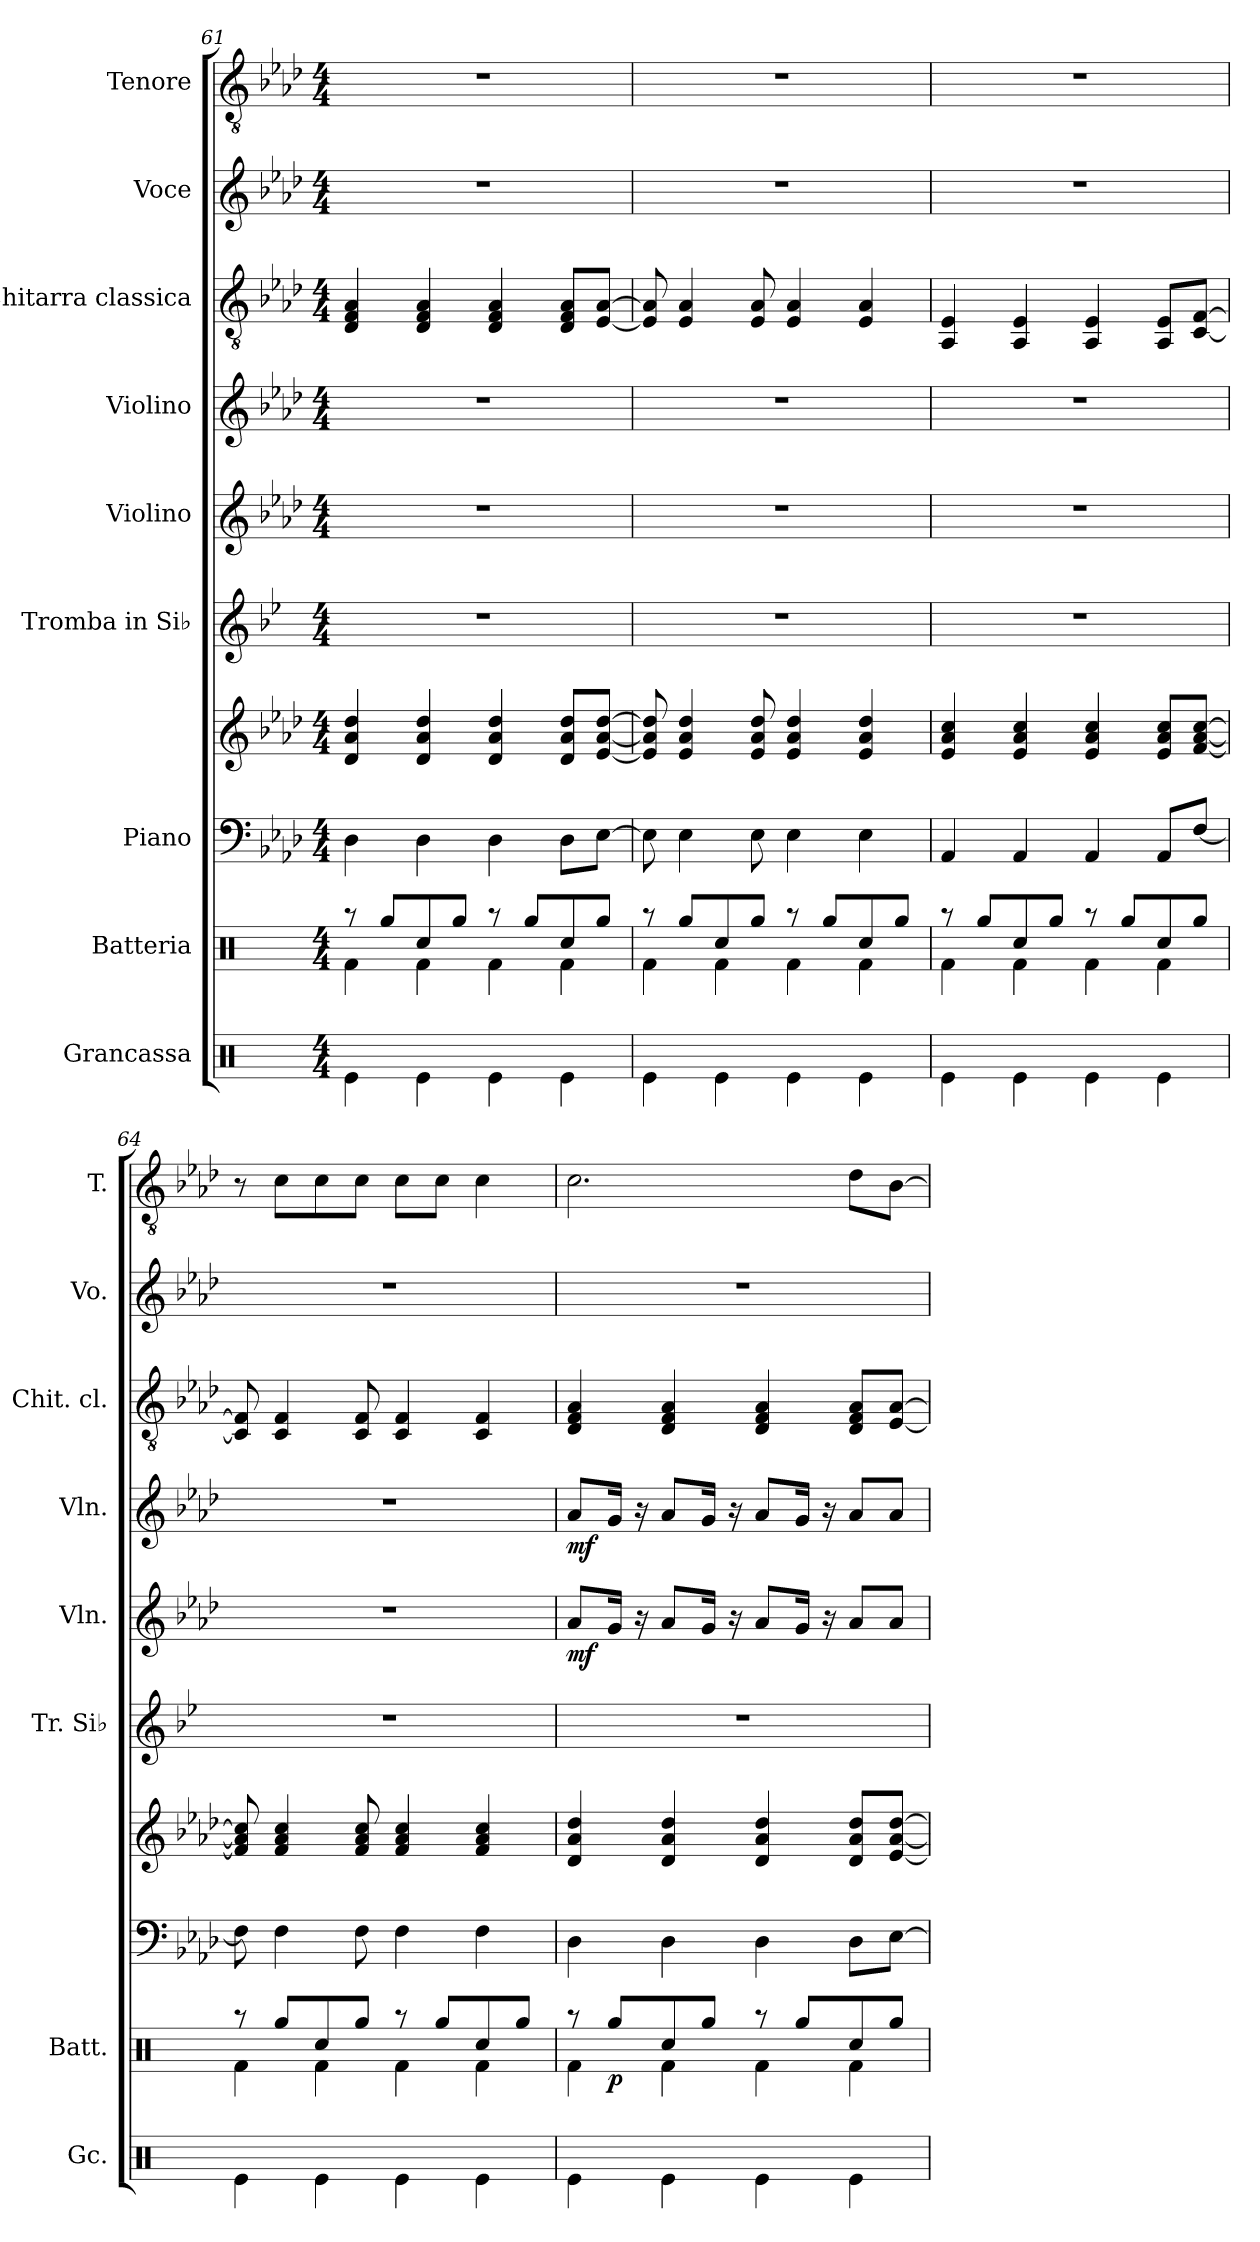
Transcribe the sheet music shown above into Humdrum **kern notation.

**kern	**kern	**dynam	**kern	**kern	**kern	**kern	**dynam	**kern	**dynam	**kern	**kern	**kern
*part9	*part8	*part8	*part7	*part7	*part6	*part5	*part5	*part4	*part4	*part3	*part2	*part1
*staff10	*staff9	*staff9	*staff8	*staff7	*staff6	*staff5	*staff5	*staff4	*staff4	*staff3	*staff2	*staff1
*I"Grancassa	*I"Batteria	*	*I"Piano	*	*I"Tromba in Si♭	*I"Violino	*	*I"Violino	*	*I"Chitarra classica	*I"Voce	*I"Tenore
*I'Gc.	*I'Batt.	*	*	*	*I'Tr. Si♭	*I'Vln.	*	*I'Vln.	*	*I'Chit. cl.	*I'Vo.	*I'T.
*clefX	*clefX	*	*clefF4	*clefG2	*clefG2	*clefG2	*	*clefG2	*	*clefGv2	*clefG2	*clefGv2
*	*	*	*	*	*ITrd1c2	*	*	*	*	*	*	*
*k[]	*k[]	*	*k[b-e-a-d-]	*k[b-e-a-d-]	*k[b-e-a-d-]	*k[b-e-a-d-]	*	*k[b-e-a-d-]	*	*k[b-e-a-d-]	*k[b-e-a-d-]	*k[b-e-a-d-]
*M4/4	*M4/4	*	*M4/4	*M4/4	*M4/4	*M4/4	*	*M4/4	*	*M4/4	*M4/4	*M4/4
=61	=61	=61	=61	=61	=61	=61	=61	=61	=61	=61	=61	=61
*	*^	*	*	*	*	*	*	*	*	*	*	*
4Re\	8r	4Rf\	.	4D-\	4d-/ 4a-/ 4dd-/	1r	1r	.	1r	.	4D-/ 4F/ 4A-/	1r	1r
.	8Rgg/L	.	.	.	.	.	.	.	.	.	.	.	.
4Re\	8Rcc/	4Rf\	.	4D-\	4d-/ 4a-/ 4dd-/	.	.	.	.	.	4D-/ 4F/ 4A-/	.	.
.	8Rgg/J	.	.	.	.	.	.	.	.	.	.	.	.
4Re\	8r	4Rf\	.	4D-\	4d-/ 4a-/ 4dd-/	.	.	.	.	.	4D-/ 4F/ 4A-/	.	.
.	8Rgg/L	.	.	.	.	.	.	.	.	.	.	.	.
4Re\	8Rcc/	4Rf\	.	8D-\L	8d-/ 8a-/ 8dd-/L	.	.	.	.	.	8D-/ 8F/ 8A-/L	.	.
.	8Rgg/J	.	.	[8E-\J	[8e-/ [8a-/ [8dd-/J	.	.	.	.	.	[8E-/ [8A-/J	.	.
!!LO:PB:g=z
=62	=62	=62	=62	=62	=62	=62	=62	=62	=62	=62	=62	=62	=62
4Re\	8r	4Rf\	.	8E-\]	8e-/] 8a-/] 8dd-/]	1r	1r	.	1r	.	8E-/] 8A-/]	1r	1r
.	8Rgg/L	.	.	4E-\	4e-/ 4a-/ 4dd-/	.	.	.	.	.	4E-/ 4A-/	.	.
4Re\	8Rcc/	4Rf\	.	.	.	.	.	.	.	.	.	.	.
.	8Rgg/J	.	.	8E-\	8e-/ 8a-/ 8dd-/	.	.	.	.	.	8E-/ 8A-/	.	.
4Re\	8r	4Rf\	.	4E-\	4e-/ 4a-/ 4dd-/	.	.	.	.	.	4E-/ 4A-/	.	.
.	8Rgg/L	.	.	.	.	.	.	.	.	.	.	.	.
4Re\	8Rcc/	4Rf\	.	4E-\	4e-/ 4a-/ 4dd-/	.	.	.	.	.	4E-/ 4A-/	.	.
.	8Rgg/J	.	.	.	.	.	.	.	.	.	.	.	.
=63	=63	=63	=63	=63	=63	=63	=63	=63	=63	=63	=63	=63	=63
4Re\	8r	4Rf\	.	4AA-/	4e-/ 4a-/ 4cc/	1r	1r	.	1r	.	4AA-/ 4E-/	1r	1r
.	8Rgg/L	.	.	.	.	.	.	.	.	.	.	.	.
4Re\	8Rcc/	4Rf\	.	4AA-/	4e-/ 4a-/ 4cc/	.	.	.	.	.	4AA-/ 4E-/	.	.
.	8Rgg/J	.	.	.	.	.	.	.	.	.	.	.	.
4Re\	8r	4Rf\	.	4AA-/	4e-/ 4a-/ 4cc/	.	.	.	.	.	4AA-/ 4E-/	.	.
.	8Rgg/L	.	.	.	.	.	.	.	.	.	.	.	.
4Re\	8Rcc/	4Rf\	.	8AA-/L	8e-/ 8a-/ 8cc/L	.	.	.	.	.	8AA-/ 8E-/L	.	.
.	8Rgg/J	.	.	[8F/J	[8f/ [8a-/ [8cc/J	.	.	.	.	.	[8C/ [8F/J	.	.
=64	=64	=64	=64	=64	=64	=64	=64	=64	=64	=64	=64	=64	=64
4Re\	8r	4Rf\	.	8F\]	8f/] 8a-/] 8cc/]	1r	1r	.	1r	.	8C/] 8F/]	1r	8r
.	8Rgg/L	.	.	4F\	4f/ 4a-/ 4cc/	.	.	.	.	.	4C/ 4F/	.	8c\L
4Re\	8Rcc/	4Rf\	.	.	.	.	.	.	.	.	.	.	8c\
.	8Rgg/J	.	.	8F\	8f/ 8a-/ 8cc/	.	.	.	.	.	8C/ 8F/	.	8c\J
4Re\	8r	4Rf\	.	4F\	4f/ 4a-/ 4cc/	.	.	.	.	.	4C/ 4F/	.	8c\L
.	8Rgg/L	.	.	.	.	.	.	.	.	.	.	.	8c\J
4Re\	8Rcc/	4Rf\	.	4F\	4f/ 4a-/ 4cc/	.	.	.	.	.	4C/ 4F/	.	4c\
.	8Rgg/J	.	.	.	.	.	.	.	.	.	.	.	.
=65	=65	=65	=65	=65	=65	=65	=65	=65	=65	=65	=65	=65	=65
!	!	!	!	!	!	!	!	!LO:DY:b	!	!LO:DY:b	!	!	!
4Re\	8r	4Rf\	.	4D-\	4d-/ 4a-/ 4dd-/	1r	8a-/L	mf	8a-/L	mf	4D-/ 4F/ 4A-/	1r	2.c\
!	!	!	!LO:DY:b	!	!	!	!	!	!	!	!	!	!
.	8Rgg/L	.	p	.	.	.	16g/Jk	.	16g/Jk	.	.	.	.
.	.	.	.	.	.	.	16r	.	16r	.	.	.	.
4Re\	8Rcc/	4Rf\	.	4D-\	4d-/ 4a-/ 4dd-/	.	8a-/L	.	8a-/L	.	4D-/ 4F/ 4A-/	.	.
.	8Rgg/J	.	.	.	.	.	16g/Jk	.	16g/Jk	.	.	.	.
.	.	.	.	.	.	.	16r	.	16r	.	.	.	.
4Re\	8r	4Rf\	.	4D-\	4d-/ 4a-/ 4dd-/	.	8a-/L	.	8a-/L	.	4D-/ 4F/ 4A-/	.	.
.	8Rgg/L	.	.	.	.	.	16g/Jk	.	16g/Jk	.	.	.	.
.	.	.	.	.	.	.	16r	.	16r	.	.	.	.
4Re\	8Rcc/	4Rf\	.	8D-\L	8d-/ 8a-/ 8dd-/L	.	8a-/L	.	8a-/L	.	8D-/ 8F/ 8A-/L	.	8d-\L
.	8Rgg/J	.	.	[8E-\J	[8e-/ [8a-/ [8dd-/J	.	8a-/J	.	8a-/J	.	[8E-/ [8A-/J	.	[8B-\J
*	*v	*v	*	*	*	*	*	*	*	*	*	*	*
=	=	=	=	=	=	=	=	=	=	=	=	=
*-	*-	*-	*-	*-	*-	*-	*-	*-	*-	*-	*-	*-
